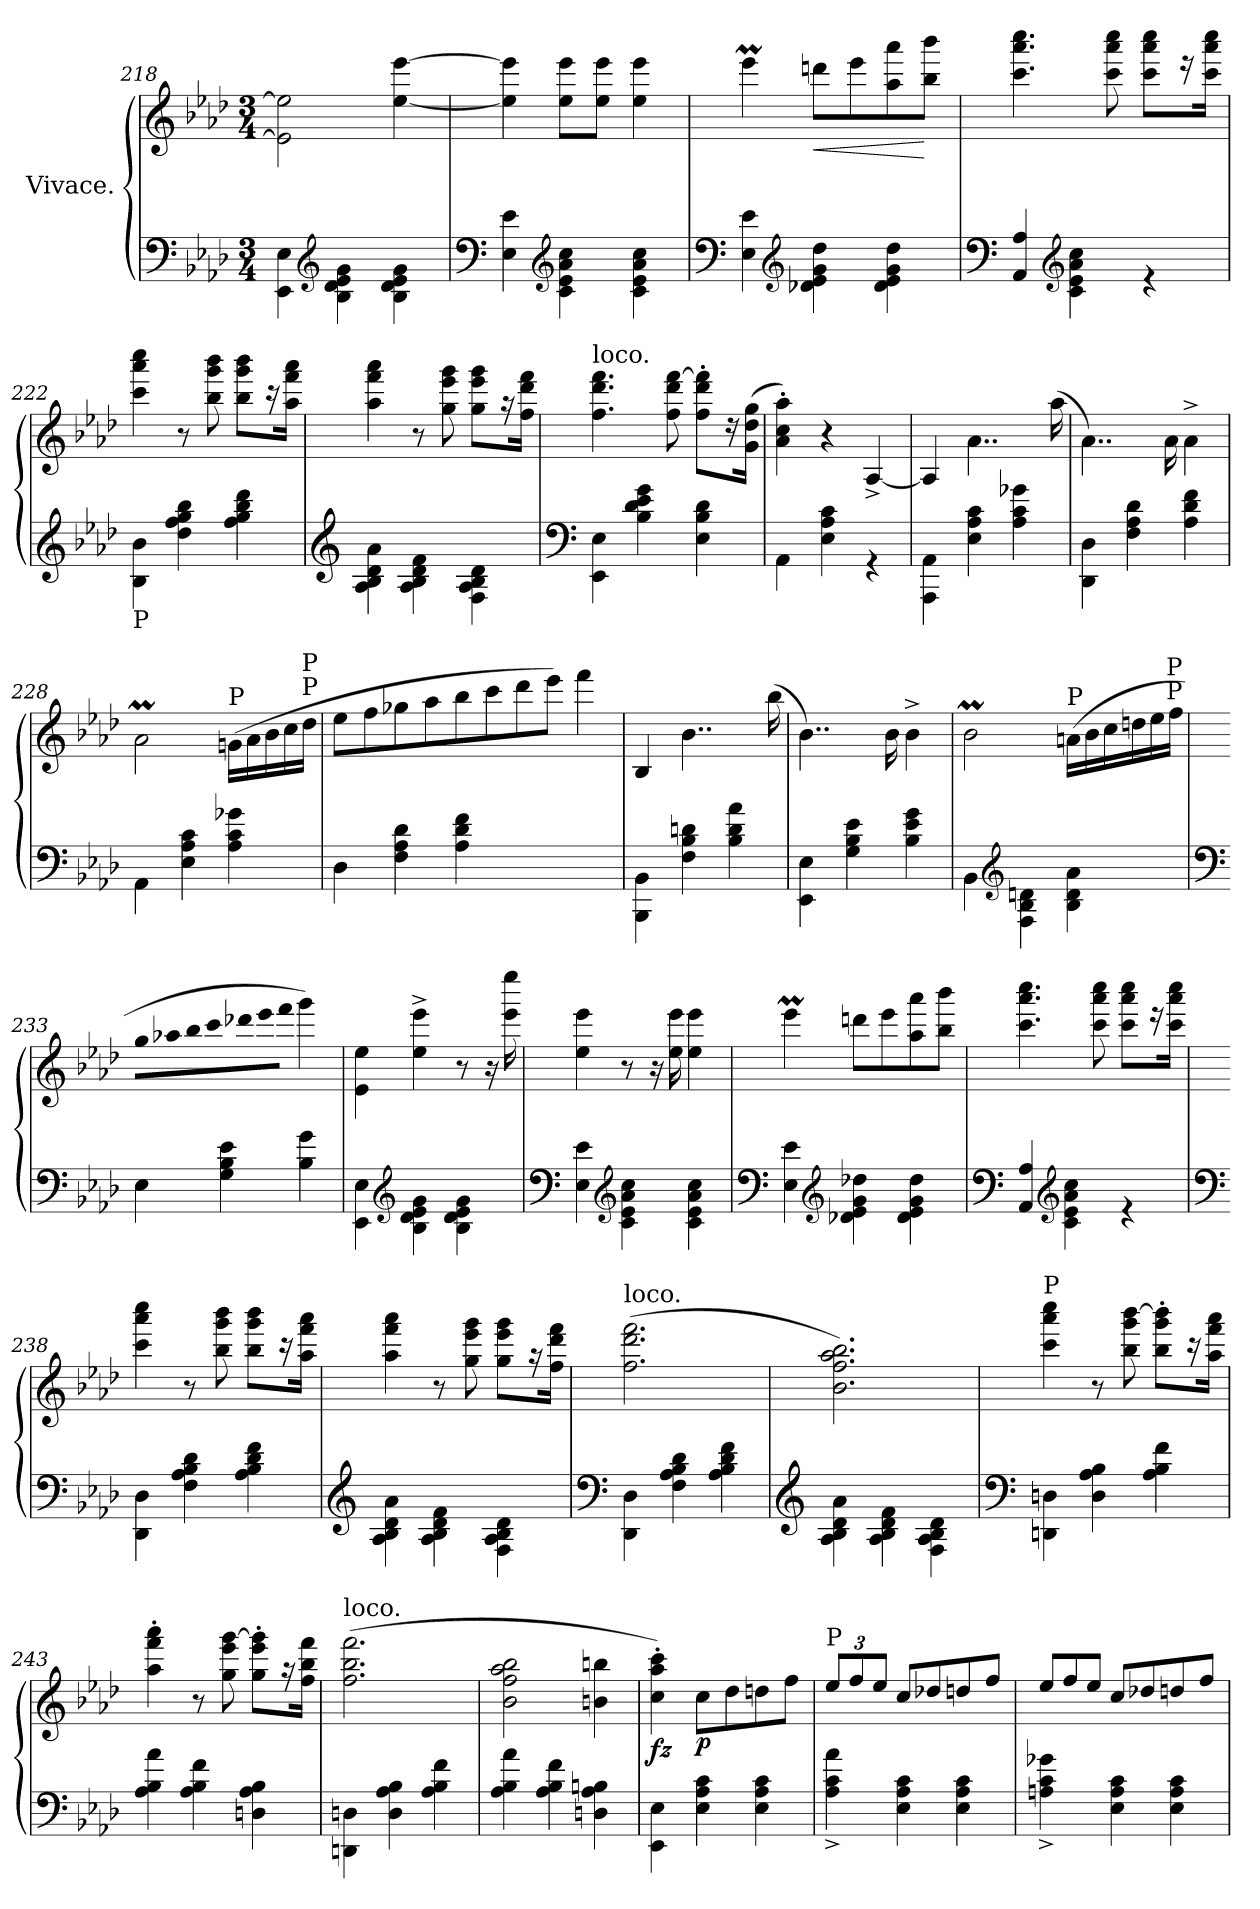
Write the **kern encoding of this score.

**kern	**kern	**dynam
*part1	*part1	*part1
*staff2	*staff1	*staff1/2
*I"Vivace.	*	*
*clefF4	*clefG2	*
*k[b-e-a-d-]	*k[b-e-a-d-]	*
*A-:	*A-:	*
*M3/4	*M3/4	*
=218	=218	=218
*^	*	*
2.ryy	4EE-\ 4E-\	2e-\] 2ee-\]	.
*clefG2	*	*	*
.	4B-\ 4d-\ 4e-\ 4g\	.	.
.	4B-\ 4d-\ 4e-\ 4g\	[4ee-\ [4eee-\	.
!!LO:LB:g=z
=219	=219	=219	=219
*clefF4	*	*	*
2.ryy	4E-\ 4e-\	4ee-\] 4eee-\]	.
*clefG2	*	*	*
.	4c\ 4e-\ 4a-\ 4cc\	8ee-\ 8eee-\L	.
.	.	8ee-\ 8eee-\J	.
.	4c\ 4e-\ 4a-\ 4cc\	4ee-\ 4eee-\	.
=220	=220	=220	=220
*clefF4	*	*	*
2.ryy	4E-\ 4e-\	4eee-M\	.
*clefG2	*	*	*
!	!	!	!LO:HP:b
.	4d-X\ 4e-\ 4g\ 4dd-\	8dddn\L	<
.	.	8eee-\	.
.	4d-\ 4e-\ 4g\ 4dd-\	8aa-\ 8aaa-\	.
.	.	8bb-\ 8bbb-\J	[
=221	=221	=221	=221
*clefF4	*	*	*
2.ryy	4AA-/ 4A-/	4.ccc\ 4.aaa-\ 4.cccc\	.
*clefG2	*	*	*
.	4c\ 4e-\ 4a-\ 4cc\	.	.
.	.	8ccc\ 8aaa-\ 8cccc\	.
.	4r	8ccc\ 8aaa-\ 8cccc\L	.
.	.	16r	.
.	.	16ccc\ 16aaa-\ 16cccc\Jk	.
=222	=222	=222	=222
!LO:TX:b:t=P	!	!	!
2.ryy	4B-\ 4b-\	4ccc\ 4aaa-\ 4cccc\	.
.	4dd-\ 4ff\ 4gg\ 4bb-\	8r	.
.	.	8bb-\ 8ggg\ 8bbb-\	.
.	4ff\ 4gg\ 4bb-\ 4ddd-\	8bb-\ 8ggg\ 8bbb-\L	.
.	.	16r	.
.	.	16aa-\ 16fff\ 16aaa-\Jk	.
=223	=223	=223	=223
*clefG2	*	*	*
2.ryy	4A-\ 4B-\ 4d-\ 4a-\	4aa-\ 4fff\ 4aaa-\	.
.	4A-\ 4B-\ 4d-\ 4f\	8r	.
.	.	8gg\ 8eee-\ 8ggg\	.
.	4F\ 4A-\ 4B-\ 4d-\	8gg\ 8eee-\ 8ggg\L	.
.	.	16r	.
.	.	16ff\ 16ddd-\ 16fff\Jk	.
!!LO:LB:g=z
=224	=224	=224	=224
*clefF4	*	*	*
!	!	!LO:TX:a:t=loco.	!
2.ryy	4EE-\ 4E-\	4.ff\ 4.ddd-\ 4.fff\	.
.	4B-\ 4d-\ 4e-\ 4g\	.	.
.	.	8ff\ 8ddd-\ [8fff\	.
.	4E-\ 4B-\ 4d-\	8ff\' 8ddd-\' 8fff\]'L	.
.	.	16rdd	.
.	.	(>16g\ 16dd-\ 16gg\Jk	.
=225	=225	=225	=225
2.ryy	4AA-\	4a-\' 4cc\' 4aa-\')	.
.	4E-\ 4A-\ 4c\	4r	.
.	4r	[4A-^/	.
=226	=226	=226	=226
2.ryy	4AAA-\ 4AA-\	4A-/]	.
.	4E-\ 4A-\ 4c\	4..a-\	.
.	4A-\ 4c\ 4g-X\	.	.
.	.	(>16aa-\	.
=227	=227	=227	=227
2.ryy	4DD-\ 4D-\	4..a-\)	.
.	4F\ 4A-\ 4d-\	.	.
.	.	16a-\	.
.	4A-\ 4d-\ 4f\	4a-^\	.
=228	=228	=228	=228
2.ryy	4AA-\	2a-M\	.
.	4E-\ 4A-\ 4c\	.	.
*	*	*Xtuplet	*
!	!	!LO:TX:a:t=P	!
.	4A-\ 4c\ 4g-X\	(>20gn!\LL	.
.	.	20a-!\	.
.	.	20b-!\	.
.	.	20cc!\	.
!	!	!LO:TX:a:t=P	!
!	!	!LO:TX:a:t=P	!
.	.	20dd-!\JJ	.
=229	=229	=229	=229
2.ryy	4D-\	8ee-!\L	.
.	.	8ff!\	.
.	4F\ 4A-\ 4d-\	8gg-X!\	.
.	.	8aa-!\	.
.	4A-\ 4d-\ 4f\	8bb-!\	.
.	.	8ccc!\	.
2ryy	2ryy	8ddd-!\	.
.	.	8eee-!\J)	.
.	.	4fff\	.
=230	=230	=230	=230
2.ryy	4BBB-\ 4BB-\	4B-/	.
.	4F\ 4B-\ 4dn\	4..b-\	.
.	4B-\ 4d\ 4a-\	.	.
.	.	(>16bb-\	.
!!LO:LB:g=z
=231	=231	=231	=231
2.ryy	4EE-\ 4E-\	4..b-\)	.
.	4G\ 4B-\ 4e-\	.	.
.	.	16b-\	.
.	4B-\ 4e-\ 4g\	4b-^\	.
=232	=232	=232	=232
2.ryy	4BB-\	2b-M\	.
*clefG2	*	*	*
.	4F\ 4B-\ 4dn\	.	.
!	!	!LO:TX:a:t=P	!
.	4B-\ 4d\ 4a-\	(>24an!\LL	.
.	.	24b-!\	.
.	.	24cc!\	.
.	.	24ddn!\	.
.	.	24ee-!\	.
!	!	!LO:TX:a:t=P	!
!	!	!LO:TX:a:t=P	!
.	.	24ff!\JJ	.
=233	=233	=233	=233
*clefF4	*	*	*
!	!	!LO:N:vis=8	!
2.ryy	4E-\	1920%137gg!\L	.
!	!	!LO:N:vis=8	!
.	.	1920%137aa-X!\	.
!	!	!LO:N:vis=8	!
.	.	1920%137bb-!\	.
!	!	!LO:N:vis=8	!
.	.	1920%137ccc!\	.
.	4G\ 4B-\ 4e-\	.	.
!	!	!LO:N:vis=8	!
.	.	1920%137ddd-X!\	.
!	!	!LO:N:vis=8	!
.	.	1920%137eee-!\	.
!	!	!LO:N:vis=8	!
.	.	1920%137fff!\J	.
.	.	4ggg\)	.
.	4B-\ 4g\	.	.
.	.	1920ryy	.
=234	=234	=234	=234
2.ryy	4EE-\ 4E-\	4e-\ 4ee-\	.
*clefG2	*	*	*
.	4B-\ 4d-\ 4e-\ 4g\	4ee-\^ 4eee-\^	.
.	4B-\ 4d-\ 4e-\ 4g\	8r	.
.	.	16r	.
.	.	16eee-\ 16eeee-\	.
=235	=235	=235	=235
*clefF4	*	*	*
2.ryy	4E-\ 4e-\	4ee-\ 4eee-\	.
*clefG2	*	*	*
.	4c\ 4e-\ 4a-\ 4cc\	8r	.
.	.	16r	.
.	.	16ee-\ 16eee-\	.
.	4c\ 4e-\ 4a-\ 4cc\	4ee-\ 4eee-\	.
!!LO:LB:g=z
=236	=236	=236	=236
*clefF4	*	*	*
2.ryy	4E-\ 4e-\	4eee-M\	.
*clefG2	*	*	*
.	4d-X\ 4e-\ 4g\ 4dd-X\	8dddn\L	.
.	.	8eee-\	.
.	4d-\ 4e-\ 4g\ 4dd-\	8aa-\ 8aaa-\	.
.	.	8bb-\ 8bbb-\J	.
=237	=237	=237	=237
*clefF4	*	*	*
2.ryy	4AA-/ 4A-/	4.ccc\ 4.aaa-\ 4.cccc\	.
*clefG2	*	*	*
.	4c\ 4e-\ 4a-\ 4cc\	.	.
.	.	8ccc\ 8aaa-\ 8cccc\	.
.	4r	8ccc\ 8aaa-\ 8cccc\L	.
.	.	16r	.
.	.	16ccc\ 16aaa-\ 16cccc\Jk	.
=238	=238	=238	=238
*clefF4	*	*	*
2.ryy	4DD-\ 4D-\	4ccc\ 4aaa-\ 4cccc\	.
.	4F\ 4A-\ 4B-\ 4d-\	8r	.
.	.	8bb-\ 8ggg\ 8bbb-\	.
.	4A-\ 4B-\ 4d-\ 4f\	8bb-\ 8ggg\ 8bbb-\L	.
.	.	16r	.
.	.	16aa-\ 16fff\ 16aaa-\Jk	.
=239	=239	=239	=239
*clefG2	*	*	*
2.ryy	4A-\ 4B-\ 4d-\ 4a-\	4aa-\ 4fff\ 4aaa-\	.
.	4A-\ 4B-\ 4d-\ 4f\	8r	.
.	.	8gg\ 8eee-\ 8ggg\	.
.	4F\ 4A-\ 4B-\ 4d-\	8gg\ 8eee-\ 8ggg\L	.
.	.	16r	.
.	.	16ff\ 16ddd-\ 16fff\Jk	.
=240	=240	=240	=240
*clefF4	*	*	*
!	!	!LO:TX:a:t=loco.	!
2.ryy	4DD-\ 4D-\	(>2.ff\ 2.ddd-\ 2.fff\	.
.	4F\ 4A-\ 4B-\ 4d-\	.	.
.	4A-\ 4B-\ 4d-\ 4f\	.	.
=241	=241	=241	=241
*clefG2	*	*	*
2.ryy	4A-\ 4B-\ 4d-\ 4a-\	2.b-\ 2.ff\ 2.aa-\ 2.bb-\)	.
.	4A-\ 4B-\ 4d-\ 4f\	.	.
.	4F\ 4A-\ 4B-\ 4d-\	.	.
!!LO:PB:g=z
=242	=242	=242	=242
*clefF4	*	*	*
!	!	!LO:TX:a:t=P	!
2.ryy	4DDn\ 4Dn\	4ccc\ 4aaa-\ 4cccc\	.
.	4D\ 4A-\ 4B-\	8r	.
.	.	8bb-\ 8ggg\ [8bbb-\	.
.	4A-\ 4B-\ 4f\	8bb-\' 8ggg\' 8bbb-\]'L	.
.	.	16r	.
.	.	16aa-\ 16fff\ 16aaa-\Jk	.
=243	=243	=243	=243
2.ryy	4A-\ 4B-\ 4a-\	4aa-\' 4fff\' 4aaa-\'	.
.	4A-\ 4B-\ 4f\	8r	.
.	.	8gg\ 8eee-\ [8ggg\	.
.	4Dn\ 4A-\ 4B-\	8gg\' 8eee-\' 8ggg\]'L	.
.	.	16r	.
.	.	16ff\ 16bb-\ 16fff\Jk	.
=244	=244	=244	=244
!	!	!LO:TX:a:t=loco.	!
2.ryy	4DDn\ 4Dn\	(>2.ff\ 2.bb-\ 2.fff\	.
.	4D\ 4A-\ 4B-\	.	.
.	4A-\ 4B-\ 4f\	.	.
=245	=245	=245	=245
2.ryy	4A-\ 4B-\ 4a-\	2b-\ 2ff\ 2aa-\ 2bb-\	.
.	4A-\ 4B-\ 4f\	.	.
.	4Dn\ 4A-\ 4Bn\	4bn\ 4bbn\	.
=246	=246	=246	=246
!	!	!	!LO:DY:b
2.ryy	4EE-\ 4E-\	4cc\' 4aa-\' 4ccc\')	fz
!	!	!	!LO:DY:b
.	4E-\ 4A-\ 4c\	8cc\L	p
.	.	8dd-\	.
.	4E-\ 4A-\ 4c\	8ddn\	.
.	.	8ff\J	.
=247	=247	=247	=247
*	*	*tuplet	*
*	*	*Xbrackettup	*
!	!	!LO:TX:a:t=P	!
2.ryy	4A-\^ 4c\^ 4a-\^	12ee-/L	.
.	.	12ff/	.
.	.	12ee-/J	.
.	4E-\ 4A-\ 4c\	8cc/L	.
.	.	8dd-X/	.
.	4E-\ 4A-\ 4c\	8ddn/	.
.	.	8ff/J	.
!!LO:LB:g=z
=248	=248	=248	=248
*	*	*Xtuplet	*
2.ryy	4An\^ 4c\^ 4g-X\^	12ee-/L	.
.	.	12ff/	.
.	.	12ee-/J	.
.	4E-\ 4A\ 4c\	8cc/L	.
.	.	8dd-X/	.
.	4E-\ 4A\ 4c\	8ddn/	.
.	.	8ff/J	.
*v	*v	*	*
=	=	=
*-	*-	*-
